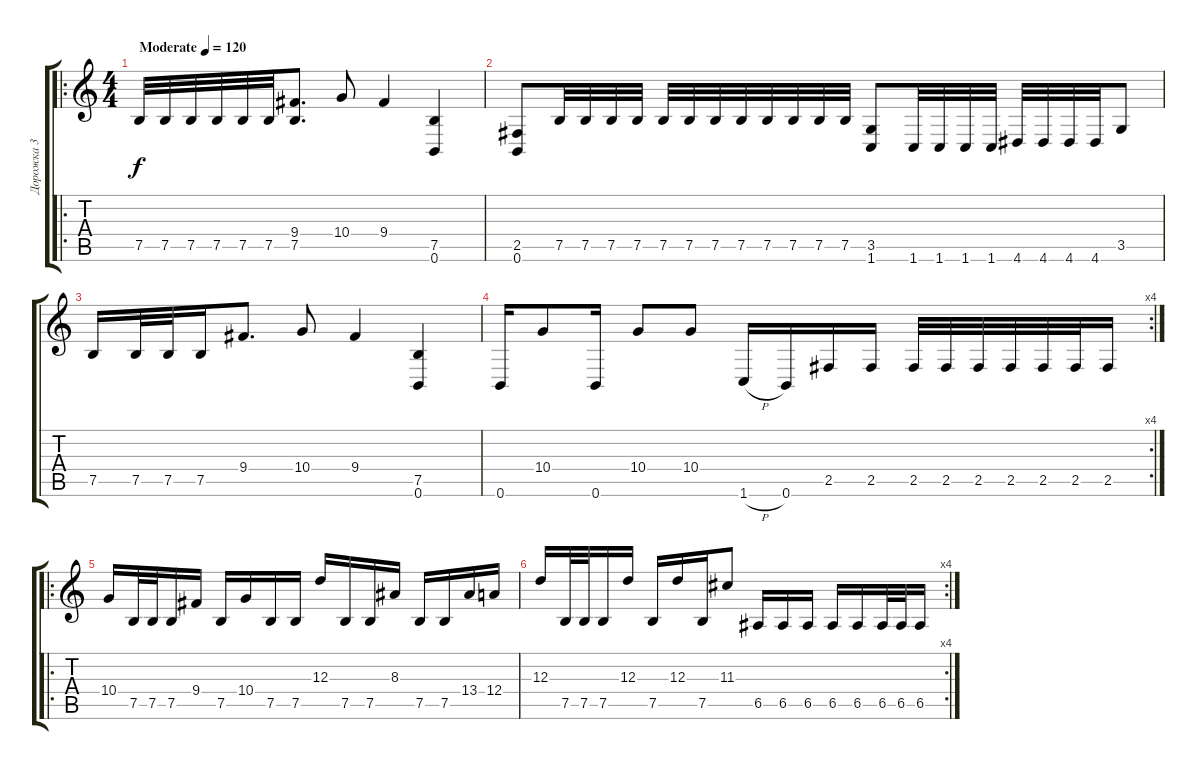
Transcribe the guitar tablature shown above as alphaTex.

\track ("Дорожка 3" "Дорожка 3") {instrument distortionguitar}
\staff {score tabs}
\tuning (B3 Gb3 D3 A2 E2 B1) {hide}
\ro
\ts (4 4)
\tempo (120 "Moderate")
\clef g2
\ks c
7.5.32{dy f instrument distortionguitar} 7.5.32 7.5.32 7.5.32 7.5.32 7.5.32 (9.4 7.5).8{d} 10.4.8 9.4.4 (7.5 0.6).4 |
(2.5 0.6).8 7.5.32 7.5.32 7.5.32 7.5.32 7.5.32 7.5.32 7.5.32 7.5.32 7.5.32 7.5.32 7.5.32 7.5.32 (3.5 1.6).8 1.6.32 1.6.32 1.6.32 1.6.32 4.6.32 4.6.32 4.6.32 4.6.32 3.5.8 |
7.5.16 7.5.32 7.5.32 7.5.16 9.4.8{d} 10.4.8 9.4.4 (7.5 0.6).4 |
\rc 4
0.6.16 10.4.8 0.6.16 10.4.8 10.4.8 1.6{h}.16 0.6.16 2.5.16 2.5.16 2.5.32 2.5.32 2.5.32 2.5.32 2.5.32 2.5.32 2.5.16 |
\ro
10.4.16 7.5.32 7.5.32 7.5.16 9.4.16 7.5.16 10.4.16 7.5.16 7.5.16 12.3.16 7.5.16 7.5.16 8.3.16 7.5.16 7.5.16 13.4.16 12.4.16 |
\rc 4
12.3.16 7.5.32 7.5.32 7.5.16 12.3.16 7.5.16 12.3.16 7.5.16 11.3.8 6.5.16 6.5.16 6.5.16 6.5.16 6.5.16 6.5.32 6.5.32 6.5.16
